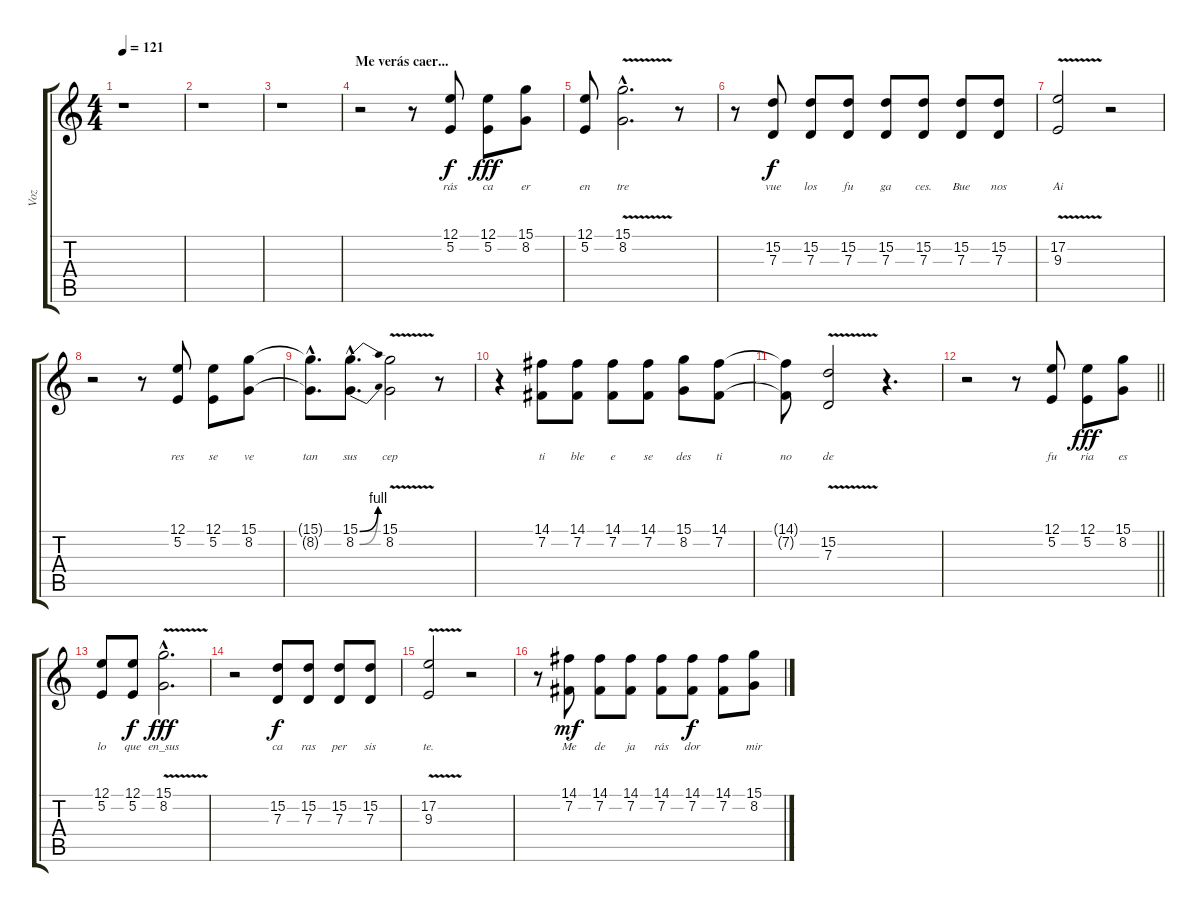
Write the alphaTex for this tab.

\track ("Voz" "Voz") {instrument drawbarorgan}
\staff {score tabs}
\tuning (E4 B3 G3 D3 A2 E2) {hide}
\ts (4 4)
\tempo 121
\clef g2
\ks c
r.1{dy f} |
r.1 |
r.1 |
\section ("" "Me verás caer...")
r.2 r.8{volume 12} (12.1 5.2).8{lyrics (0 "rás") lyrics (1 "") lyrics (2 "") lyrics (3 "") lyrics (4 "")} (12.1 5.2).8{lyrics (0 "ca") lyrics (1 "") lyrics (2 "") lyrics (3 "") lyrics (4 "") dy fff} (15.1 8.2).8{lyrics (0 "er") lyrics (1 "") lyrics (2 "") lyrics (3 "") lyrics (4 "")} |
(12.1 5.2).8{lyrics (0 "en") lyrics (1 "") lyrics (2 "") lyrics (3 "") lyrics (4 "")} (15.1{v hac} 8.2{v hac}).2{d lyrics (0 "tre") lyrics (1 "") lyrics (2 "") lyrics (3 "") lyrics (4 "")} r.8 |
r.8 (15.2 7.3).8{lyrics (0 "vue") lyrics (1 "") lyrics (2 "") lyrics (3 "") lyrics (4 "") dy f} (15.2 7.3).8{lyrics (0 "los") lyrics (1 "") lyrics (2 "") lyrics (3 "") lyrics (4 "")} (15.2 7.3).8{lyrics (0 "fu") lyrics (1 "") lyrics (2 "") lyrics (3 "") lyrics (4 "")} (15.2 7.3).8{lyrics (0 "ga") lyrics (1 "") lyrics (2 "") lyrics (3 "") lyrics (4 "")} (15.2 7.3).8{lyrics (0 "ces.") lyrics (1 "") lyrics (2 "") lyrics (3 "") lyrics (4 "")} (15.2 7.3).8{lyrics (0 "Bue") lyrics (1 "") lyrics (2 "") lyrics (3 "") lyrics (4 "")} (15.2 7.3).8{lyrics (0 "nos") lyrics (1 "") lyrics (2 "") lyrics (3 "") lyrics (4 "")} |
(17.2{v} 9.3{v}).2{lyrics (0 "Ai") lyrics (1 "") lyrics (2 "") lyrics (3 "") lyrics (4 "")} r.2 |
r.2 r.8 (12.1 5.2).8{lyrics (0 "res") lyrics (1 "") lyrics (2 "") lyrics (3 "") lyrics (4 "")} (12.1 5.2).8{lyrics (0 "se") lyrics (1 "") lyrics (2 "") lyrics (3 "") lyrics (4 "")} (15.1 8.2).8{lyrics (0 "ve") lyrics (1 "") lyrics (2 "") lyrics (3 "") lyrics (4 "")} |
(15.1{hac t} 8.2{hac t}).8{d lyrics (0 "tan") lyrics (1 "") lyrics (2 "") lyrics (3 "") lyrics (4 "")} (15.1{be (bend 0 0 60 4) hac} 8.2{be (bend 0 0 60 4) hac}).8{d lyrics (0 "sus") lyrics (1 "") lyrics (2 "") lyrics (3 "") lyrics (4 "")} (15.1{v} 8.2{v}).2{lyrics (0 "cep") lyrics (1 "") lyrics (2 "") lyrics (3 "") lyrics (4 "")} r.8 |
r.4 (14.1 7.2).8{lyrics (0 "ti") lyrics (1 "") lyrics (2 "") lyrics (3 "") lyrics (4 "")} (14.1 7.2).8{lyrics (0 "ble") lyrics (1 "") lyrics (2 "") lyrics (3 "") lyrics (4 "")} (14.1 7.2).8{lyrics (0 "e") lyrics (1 "") lyrics (2 "") lyrics (3 "") lyrics (4 "")} (14.1 7.2).8{lyrics (0 "se") lyrics (1 "") lyrics (2 "") lyrics (3 "") lyrics (4 "")} (15.1 8.2).8{lyrics (0 "des") lyrics (1 "") lyrics (2 "") lyrics (3 "") lyrics (4 "")} (14.1 7.2).8{lyrics (0 "ti") lyrics (1 "") lyrics (2 "") lyrics (3 "") lyrics (4 "")} |
(14.1{t} 7.2{t}).8{lyrics (0 "no") lyrics (1 "") lyrics (2 "") lyrics (3 "") lyrics (4 "")} (15.2{v} 7.3{v}).2{lyrics (0 "de") lyrics (1 "") lyrics (2 "") lyrics (3 "") lyrics (4 "")} r.4{d} |
\barLineRight lightlight
r.2 r.8 (12.1 5.2).8{lyrics (0 "fu") lyrics (1 "") lyrics (2 "") lyrics (3 "") lyrics (4 "")} (12.1 5.2).8{lyrics (0 "ria") lyrics (1 "") lyrics (2 "") lyrics (3 "") lyrics (4 "") dy fff} (15.1 8.2).8{lyrics (0 "es") lyrics (1 "") lyrics (2 "") lyrics (3 "") lyrics (4 "")} |
(12.1 5.2).8{lyrics (0 "lo") lyrics (1 "") lyrics (2 "") lyrics (3 "") lyrics (4 "")} (12.1 5.2).8{lyrics (0 "que") lyrics (1 "") lyrics (2 "") lyrics (3 "") lyrics (4 "") dy f} (15.1{v hac} 8.2{v hac}).2{d lyrics (0 "en_sus") lyrics (1 "") lyrics (2 "") lyrics (3 "") lyrics (4 "") dy fff} |
r.2 (15.2 7.3).8{lyrics (0 "ca") lyrics (1 "") lyrics (2 "") lyrics (3 "") lyrics (4 "") dy f} (15.2 7.3).8{lyrics (0 "ras") lyrics (1 "") lyrics (2 "") lyrics (3 "") lyrics (4 "")} (15.2 7.3).8{lyrics (0 "per") lyrics (1 "") lyrics (2 "") lyrics (3 "") lyrics (4 "")} (15.2 7.3).8{lyrics (0 "sis") lyrics (1 "") lyrics (2 "") lyrics (3 "") lyrics (4 "")} |
(17.2{v} 9.3{v}).2{lyrics (0 "te.") lyrics (1 "") lyrics (2 "") lyrics (3 "") lyrics (4 "")} r.2 |
r.8 (14.1 7.2).8{lyrics (0 "Me") lyrics (1 "") lyrics (2 "") lyrics (3 "") lyrics (4 "") dy mf} (14.1 7.2).8{lyrics (0 "de") lyrics (1 "") lyrics (2 "") lyrics (3 "") lyrics (4 "")} (14.1 7.2).8{lyrics (0 "ja") lyrics (1 "") lyrics (2 "") lyrics (3 "") lyrics (4 "")} (14.1 7.2).8{lyrics (0 "rás") lyrics (1 "") lyrics (2 "") lyrics (3 "") lyrics (4 "")} (14.1 7.2).8{lyrics (0 "dor") lyrics (1 "") lyrics (2 "") lyrics (3 "") lyrics (4 "") dy f} (14.1 7.2).8{lyrics (0 "") lyrics (1 "") lyrics (2 "") lyrics (3 "") lyrics (4 "")} (15.1 8.2).8{lyrics (0 "mir") lyrics (1 "") lyrics (2 "") lyrics (3 "") lyrics (4 "")}
